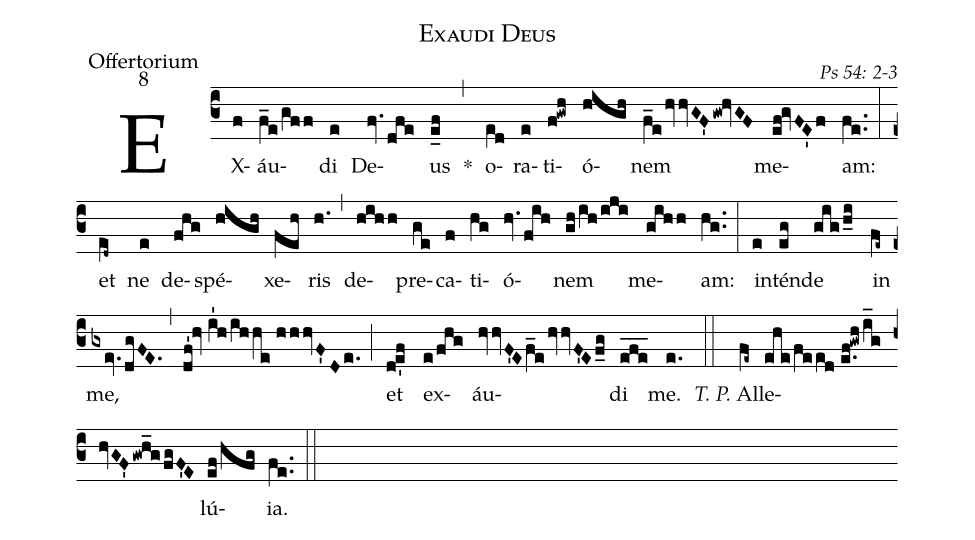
name: Exaudi Deus;
office-part: Offertorium;
mode: 8;
commentary: Ps 54: 2-3;
%%
(c3) EX(f)áu(f_e/gff)di(e) De(fv.dfe)us(e_f) *(,) o(e[ll:1]d)ra(e)ti(f!gwh)ó(high)nem(f_ehvvGF'gw!hvGF) me(ef!gvFE'f)am:(fe..) (:)
et(e[ll:1]d~) ne(e) de(fhg)spé(high)xe(feh)ris(h.) (,) de(hihh)pre(ge)ca(f)ti(hg)ó(hv.fih)nem(gh/ih/iji) me(gihh)am:(hg..) (:)
in(e)tén(eg)de(gig/h_i) in(fe~) me,(gxev.dgFE.) (,) (df'!hv//i'1h/ihhe//hhhvF'De.) (;) et(de'f) ex(e/fhg)áu(hvvF'Ef_ehvvF'Ef_g)di(efe___) me.(e.) (::)
<i>T. P.</i> Al(fe~)le(ehe/fe/ed//e.f!gwh/i_g/hvGF'/gwh_g/fgF'E)lú(ef/hfg)ia.(fe..) (::)
